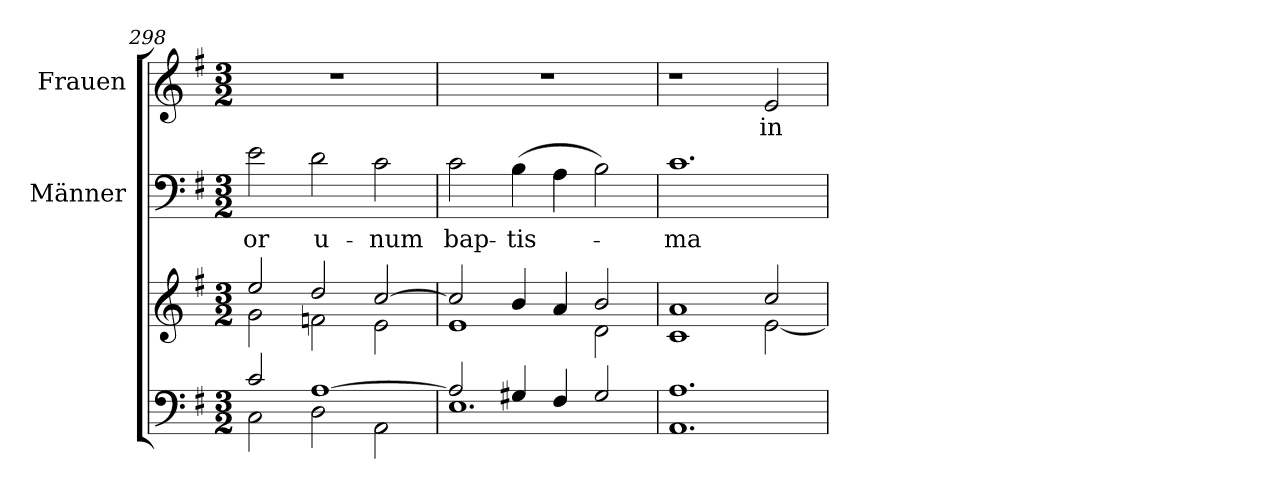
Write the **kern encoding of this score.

**kern	**kern	**kern	**text	**kern	**text
*part3	*part3	*part2	*part2	*part1	*part1
*staff4	*staff3	*staff2	*staff2	*staff1	*staff1
*	*	*I"Männer	*	*I"Frauen	*
*clefF4	*clefG2	*clefF4	*	*clefG2	*
*k[f#]	*k[f#]	*k[f#]	*	*k[f#]	*
*G:	*G:	*G:	*	*G:	*
*M3/2	*M3/2	*M3/2	*	*M3/2	*
=298	=298	=298	=298	=298	=298
*^	*^	*	*	*	*
!	!	!	!	!	!LO:LY:b	!	!
2c/	2C\	2ee/	2g\	2e\	-or	1.r	.
!	!	!	!	!	!LO:LY:b	!	!
[>1A	2D\	2dd/	2fn\	2d\	u-	.	.
!	!	!	!	!	!LO:LY:b	!	!
.	2AA\	[>2cc/	2e\	2c\	-num	.	.
=299	=299	=299	=299	=299	=299	=299	=299
!	!	!	!	!	!LO:LY:b	!	!
2A/]	1.E	2cc/]	1e	2c\	bap-	1.r	.
!	!	!	!	!	!LO:LY:b	!	!
4G#X/	.	4b/	.	(>4B\	-tis-	.	.
4F#/	.	4a/	.	4A\	.	.	.
2G#/	.	2b/	2d\	2B\)	.	.	.
=300	=300	=300	=300	=300	=300	=300	=300
!	!	!	!	!	!LO:LY:b	!	!
1.A	1.AA	1a	1c	1.c	-ma	1r	.
!	!	!	!	!	!	!	!LO:LY:b
.	.	2cc/	[<2e\	.	.	2e/	in
*v	*v	*	*	*	*	*	*
*	*v	*v	*	*	*	*
=	=	=	=	=	=
*-	*-	*-	*-	*-	*-
